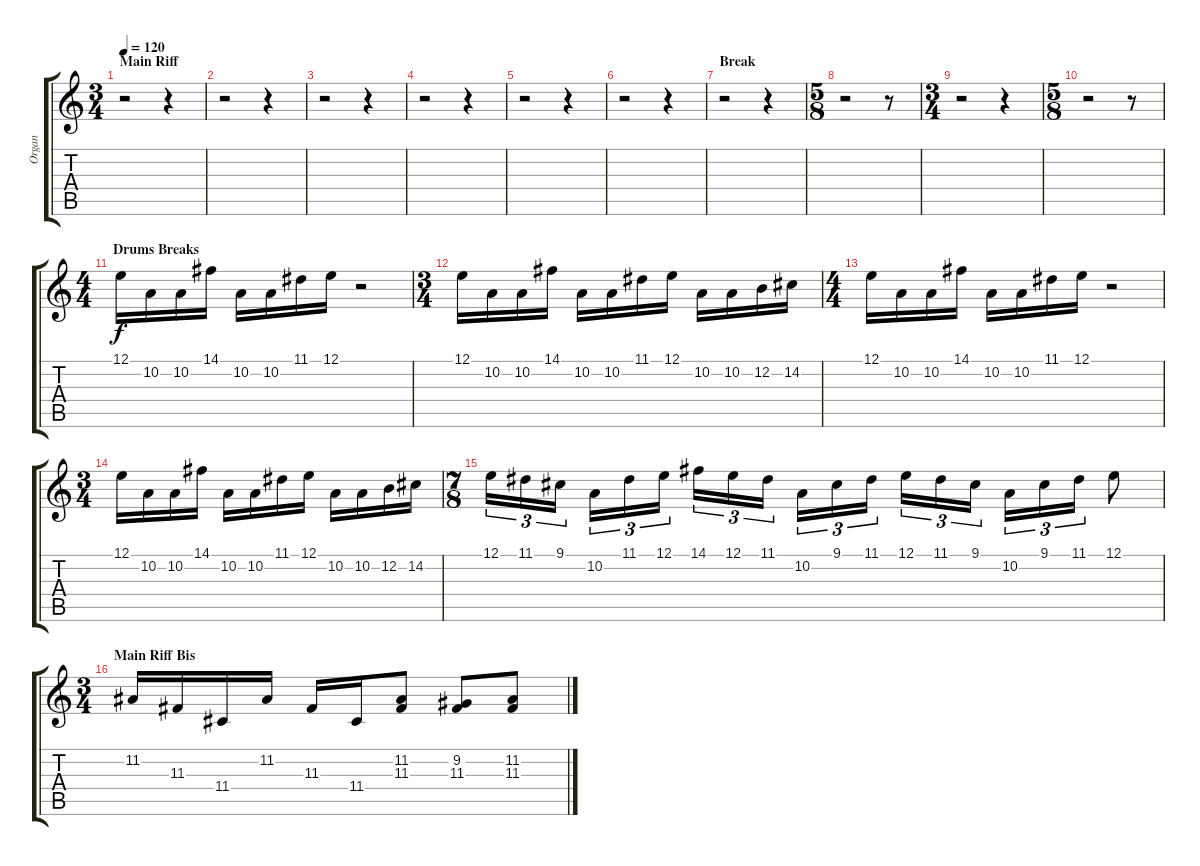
\track ("Organ" "Organ") {instrument drawbarorgan}
\staff {score tabs}
\tuning (E4 B3 G3 D3 A2 E2) {hide}
\ts (3 4)
\section ("" "Main Riff")
\tempo 120
\clef g2
\ks c
r.2{dy f instrument drawbarorgan} r.4 |
r.2 r.4 |
r.2 r.4 |
r.2 r.4 |
r.2 r.4 |
r.2 r.4 |
\section ("" "Break")
r.2 r.4 |
\ts (5 8)
r.2 r.8 |
\ts (3 4)
r.2 r.4 |
\ts (5 8)
r.2 r.8 |
\ts (4 4)
\section ("" "Drums Breaks")
12.1.16 10.2.16 10.2.16 14.1.16 10.2.16 10.2.16 11.1.16 12.1.16 r.2 |
\ts (3 4)
12.1.16 10.2.16 10.2.16 14.1.16 10.2.16 10.2.16 11.1.16 12.1.16 10.2.16 10.2.16 12.2.16 14.2.16 |
\ts (4 4)
12.1.16 10.2.16 10.2.16 14.1.16 10.2.16 10.2.16 11.1.16 12.1.16 r.2 |
\ts (3 4)
12.1.16 10.2.16 10.2.16 14.1.16 10.2.16 10.2.16 11.1.16 12.1.16 10.2.16 10.2.16 12.2.16 14.2.16 |
\ts (7 8)
12.1.16{tu (3 2)} 11.1.16{tu (3 2)} 9.1.16{tu (3 2)} 10.2.16{tu (3 2)} 11.1.16{tu (3 2)} 12.1.16{tu (3 2)} 14.1.16{tu (3 2)} 12.1.16{tu (3 2)} 11.1.16{tu (3 2)} 10.2.16{tu (3 2)} 9.1.16{tu (3 2)} 11.1.16{tu (3 2)} 12.1.16{tu (3 2)} 11.1.16{tu (3 2)} 9.1.16{tu (3 2)} 10.2.16{tu (3 2)} 9.1.16{tu (3 2)} 11.1.16{tu (3 2)} 12.1.8 |
\ts (3 4)
\section ("" "Main Riff Bis")
11.2.16 11.3.16 11.4.16 11.2.16 11.3.16 11.4.16 (11.2 11.3).8 (9.2 11.3).8 (11.2 11.3).8
